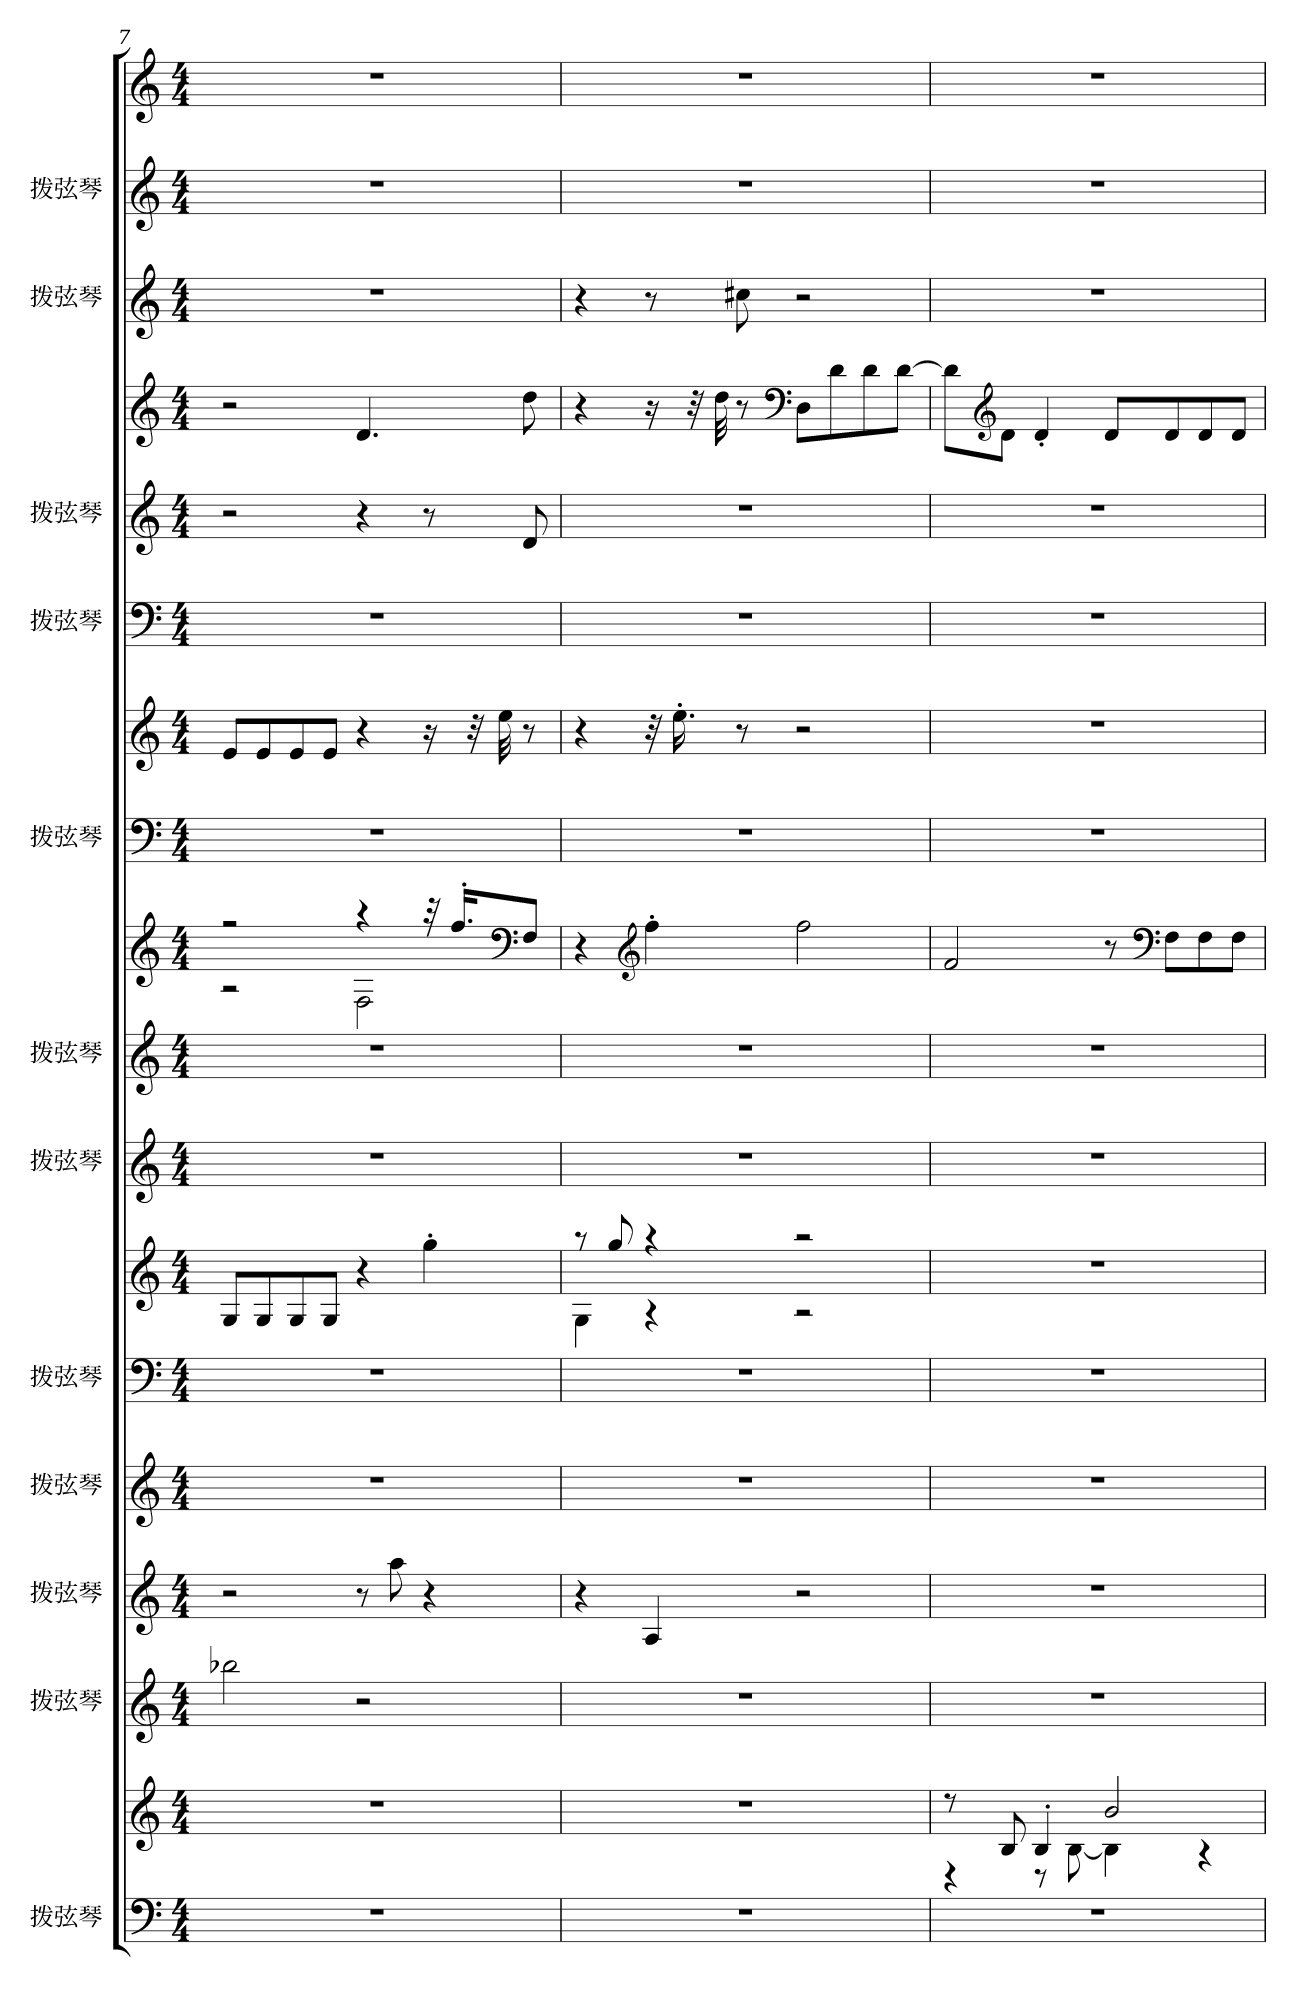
**kern	**kern	**kern	**kern	**kern	**kern	**kern	**kern	**kern	**kern	**kern	**kern	**kern	**kern	**kern	**kern	**kern	**kern
*part12	*part12	*part11	*part10	*part9	*part8	*part8	*part7	*part6	*part6	*part5	*part5	*part4	*part3	*part3	*part2	*part1	*part1
*staff18	*staff17	*staff16	*staff15	*staff14	*staff13	*staff12	*staff11	*staff10	*staff9	*staff8	*staff7	*staff6	*staff5	*staff4	*staff3	*staff2	*staff1
*I"拨弦琴	*	*I"拨弦琴	*I"拨弦琴	*I"拨弦琴	*I"拨弦琴	*	*I"拨弦琴	*I"拨弦琴	*	*I"拨弦琴	*	*I"拨弦琴	*I"拨弦琴	*	*I"拨弦琴	*I"拨弦琴	*
*clefF4	*clefG2	*clefG2	*clefG2	*clefG2	*clefF4	*clefG2	*clefG2	*clefG2	*clefG2	*clefF4	*clefG2	*clefF4	*clefG2	*clefG2	*clefG2	*clefG2	*clefG2
*k[]	*k[]	*k[]	*k[]	*k[]	*k[]	*k[]	*k[]	*k[]	*k[]	*k[]	*k[]	*k[]	*k[]	*k[]	*k[]	*k[]	*k[]
*M4/4	*M4/4	*M4/4	*M4/4	*M4/4	*M4/4	*M4/4	*M4/4	*M4/4	*M4/4	*M4/4	*M4/4	*M4/4	*M4/4	*M4/4	*M4/4	*M4/4	*M4/4
=7	=7	=7	=7	=7	=7	=7	=7	=7	=7	=7	=7	=7	=7	=7	=7	=7	=7
*	*	*	*	*	*	*	*	*	*^	*	*	*	*	*	*	*	*
1r	1r	2bb-X\	2r	1r	1r	8G/L	1r	1r	2r	2r	1r	8e/L	1r	2r	2r	1r	1r	1r
.	.	.	.	.	.	8G/	.	.	.	.	.	8e/	.	.	.	.	.	.
.	.	.	.	.	.	8G/	.	.	.	.	.	8e/	.	.	.	.	.	.
.	.	.	.	.	.	8G/J	.	.	.	.	.	8e/J	.	.	.	.	.	.
.	.	2r	8r	.	.	4r	.	.	4r	2F\	.	4r	.	4r	4.d/	.	.	.
.	.	.	8aa\	.	.	.	.	.	.	.	.	.	.	.	.	.	.	.
.	.	.	4r	.	.	4gg'\	.	.	32r	.	.	16r	.	8r	.	.	.	.
.	.	.	.	.	.	.	.	.	16.ff'/KL	.	.	.	.	.	.	.	.	.
.	.	.	.	.	.	.	.	.	.	.	.	32r	.	.	.	.	.	.
.	.	.	.	.	.	.	.	.	.	.	.	32ee\	.	.	.	.	.	.
*	*	*	*	*	*	*	*	*	*clefF4	*	*	*	*	*	*	*	*	*
.	.	.	.	.	.	.	.	.	8F/J	.	.	8r	.	8d/	8dd\	.	.	.
*	*	*	*	*	*	*	*	*	*v	*v	*	*	*	*	*	*	*	*
!!LO:PB:g=z
=8	=8	=8	=8	=8	=8	=8	=8	=8	=8	=8	=8	=8	=8	=8	=8	=8	=8
*	*	*	*	*	*	*^	*	*	*	*	*	*	*	*	*	*	*
1r	1r	1r	4r	1r	1r	8r	4G\	1r	1r	4r	1r	4r	1r	1r	4r	4r	1r	1r
.	.	.	.	.	.	8gg/	.	.	.	.	.	.	.	.	.	.	.	.
*	*	*	*	*	*	*	*	*	*	*clefG2	*	*	*	*	*	*	*	*
.	.	.	4A/	.	.	4r	4r	.	.	4ff'\	.	32r	.	.	16r	8r	.	.
.	.	.	.	.	.	.	.	.	.	.	.	16.ee'\	.	.	.	.	.	.
.	.	.	.	.	.	.	.	.	.	.	.	.	.	.	32r	.	.	.
.	.	.	.	.	.	.	.	.	.	.	.	.	.	.	32dd\	.	.	.
.	.	.	.	.	.	.	.	.	.	.	.	8r	.	.	8r	8cc#X\	.	.
*	*	*	*	*	*	*	*	*	*	*	*	*	*	*	*clefF4	*	*	*
.	.	.	2r	.	.	2r	2r	.	.	2ff\	.	2r	.	.	8D\L	2r	.	.
.	.	.	.	.	.	.	.	.	.	.	.	.	.	.	8d\	.	.	.
.	.	.	.	.	.	.	.	.	.	.	.	.	.	.	8d\	.	.	.
.	.	.	.	.	.	.	.	.	.	.	.	.	.	.	[8d\J	.	.	.
*	*	*	*	*	*	*v	*v	*	*	*	*	*	*	*	*	*	*	*
=9	=9	=9	=9	=9	=9	=9	=9	=9	=9	=9	=9	=9	=9	=9	=9	=9	=9
*	*^	*	*	*	*	*	*	*	*	*	*	*	*	*	*	*	*
1r	8r	4r	1r	1r	1r	1r	1r	1r	1r	2f/	1r	1r	1r	1r	8d\L]	1r	1r	1r
*	*	*	*	*	*	*	*	*	*	*	*	*	*	*	*clefG2	*	*	*
.	8B/	.	.	.	.	.	.	.	.	.	.	.	.	.	8d\J	.	.	.
.	4B'/	8r	.	.	.	.	.	.	.	.	.	.	.	.	4d'/	.	.	.
.	.	[8B\	.	.	.	.	.	.	.	.	.	.	.	.	.	.	.	.
.	2b/	4B\]	.	.	.	.	.	.	.	8r	.	.	.	.	8d/L	.	.	.
*	*	*	*	*	*	*	*	*	*	*clefF4	*	*	*	*	*	*	*	*
.	.	.	.	.	.	.	.	.	.	8F\L	.	.	.	.	8d/	.	.	.
.	.	4r	.	.	.	.	.	.	.	8F\	.	.	.	.	8d/	.	.	.
.	.	.	.	.	.	.	.	.	.	8F\J	.	.	.	.	8d/J	.	.	.
*	*v	*v	*	*	*	*	*	*	*	*	*	*	*	*	*	*	*	*
=	=	=	=	=	=	=	=	=	=	=	=	=	=	=	=	=	=
*-	*-	*-	*-	*-	*-	*-	*-	*-	*-	*-	*-	*-	*-	*-	*-	*-	*-
